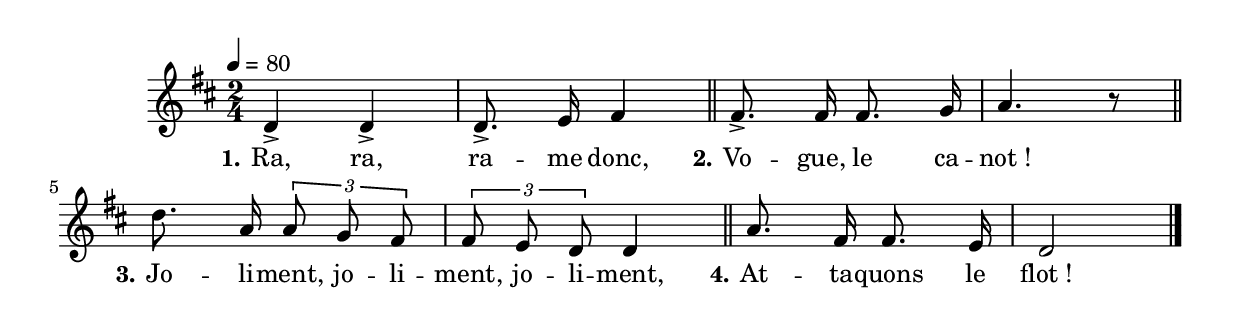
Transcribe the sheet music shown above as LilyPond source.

%Compilation:lilypond LesRameurs.ly
%Apercu:evince LesRameurs.pdf
%Esclaves:timidity -ia LesRameurs.midi
\version "2.12.1"
\language "français"

\header {
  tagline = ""
  composer = ""
}

MetriqueArmure = {
  \tempo 4=80
  \time 2/4
  \key re \major
}

italique = { \override Score . LyricText #'font-shape = #'italic }

roman = { \override Score . LyricText #'font-shape = #'roman }

Un = \relative do' {
	re4\accent re\accent
	re8.\accent mi16 fad4
}

Deux = \relative do' {
	fad8.\accent fad16 fad8. sol16
	la4. r8
}

Trois = \relative do'' {
	re8. la16 \times 2/3 { la8 sol fad }
	\times 2/3 { fad8 mi re } re4
}

Quatre = \relative do'' {
	la8. fad16 fad8. mi16
	re2 \bar "|."
}

Paroles = \lyricmode {
	\set stanza = "1." Ra, ra, ra -- me donc,
	\set stanza = "2." Vo -- gue, le ca -- not_!
	\set stanza = "3." Jo -- li -- ment, jo -- li -- ment, jo -- li -- ment,
	\set stanza = "4." At -- ta -- quons le flot_!
}

\score{
    \new Staff <<
      \set Staff.midiInstrument = "flute"
      \new Voice = "theme" {
	\override Score.PaperColumn #'keep-inside-line = ##t
	\autoBeamOff
	\MetriqueArmure
	\Un \bar "||" \Deux \bar "||" \Trois \bar "||" \Quatre
      }
      \new Lyrics \lyricsto theme {
	\Paroles
      }
    >>
\layout{}
\midi{}
}
